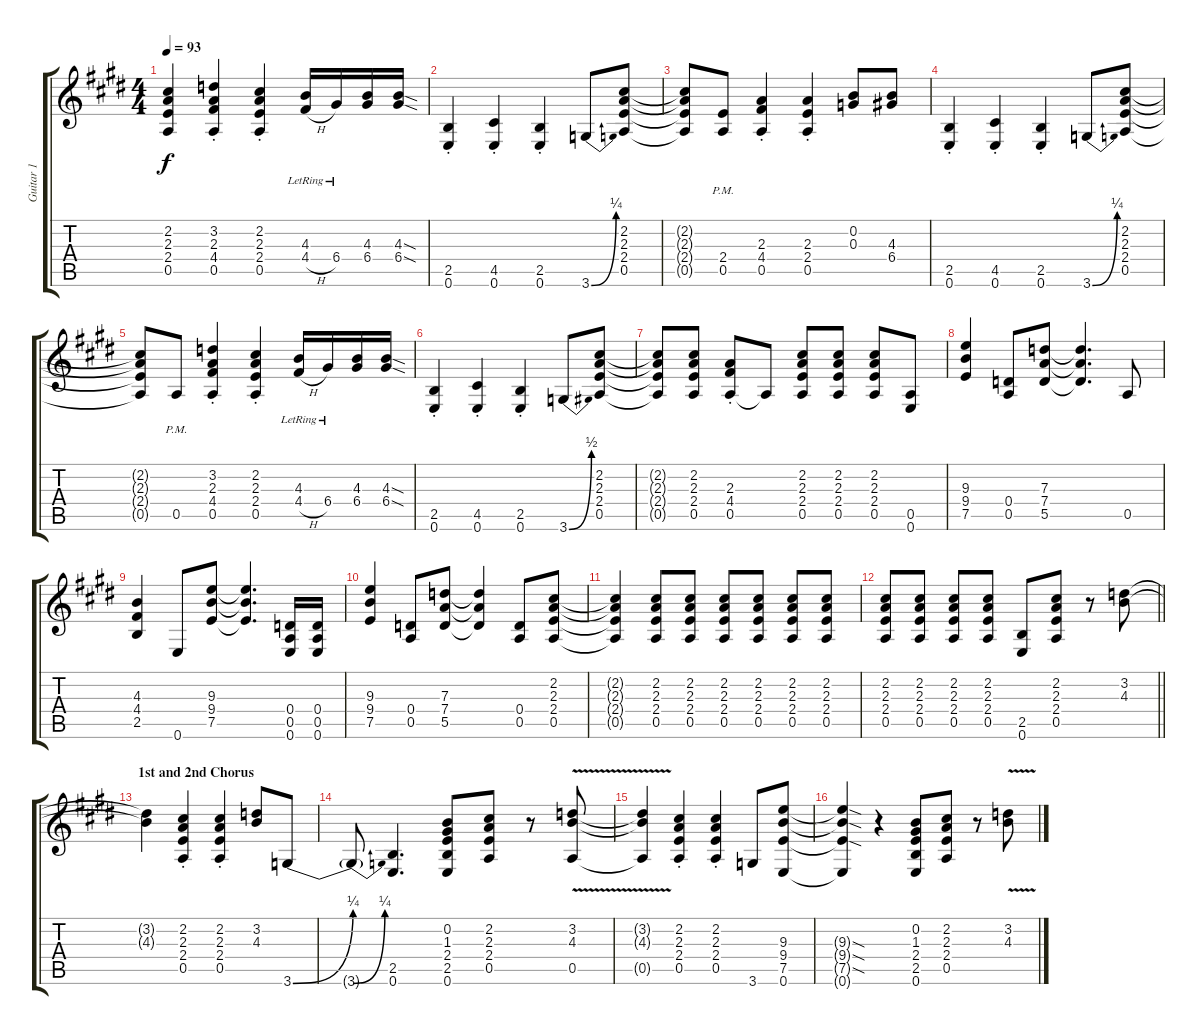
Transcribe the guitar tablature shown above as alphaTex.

\track ("Guitar 1" "Guitar 1") {instrument distortionguitar}
\staff {score tabs}
\tuning (E4 B3 G3 D3 A2 E2) {hide}
\ts (4 4)
\tempo 93
\clef g2
\ks c#minor
(2.2{t} 2.3{t} 2.4{t} 0.5{t}).4{dy f} (3.2{st} 2.3{st} 4.4{st} 0.5{st}).4 (2.2{st} 2.3{st} 2.4{st} 0.5{st}).4 (4.3{lr} 4.4{h lr}).16 6.4{lr}.16 (4.3 6.4).16 (4.3{sod} 6.4{sod}).16 |
(2.5{st} 0.6{st}).4 (4.5{st} 0.6{st}).4 (2.5{st} 0.6{st}).4 3.6{be (bend 0 0 60 1)}.8 (2.2 2.3 2.4 0.5).8 |
(2.2{t} 2.3{t} 2.4{t} 0.5{t}).8 (2.4{pm} 0.5{pm}).8 (2.3{st} 4.4{st} 0.5{st}).4 (2.3{st} 2.4{st} 0.5{st}).4 (0.2 0.3).8 (4.3 6.4).8 |
(2.5{st} 0.6{st}).4 (4.5{st} 0.6{st}).4 (2.5{st} 0.6{st}).4 3.6{be (bend 0 0 60 1)}.8 (2.2 2.3 2.4 0.5).8 |
(2.2{t} 2.3{t} 2.4{t} 0.5{t}).8 0.5{pm}.8 (3.2{st} 2.3{st} 4.4{st} 0.5{st}).4 (2.2{st} 2.3{st} 2.4{st} 0.5{st}).4 (4.3{lr} 4.4{h lr}).16 6.4{lr}.16 (4.3 6.4).16 (4.3{sod} 6.4{sod}).16 |
(2.5{st} 0.6{st}).4 (4.5{st} 0.6{st}).4 (2.5{st} 0.6{st}).4 3.6{be (bend 0 0 60 2)}.8 (2.2 2.3 2.4 0.5).8 |
(2.2{t} 2.3{t} 2.4{t} 0.5{t}).8 (2.2 2.3 2.4 0.5).8 (2.3{st} 4.4{st} 0.5{st}).8 0.5{t}.8 (2.2 2.3 2.4 0.5).8 (2.2 2.3 2.4 0.5).8 (2.2 2.3 2.4 0.5).8 (0.5 0.6).8 |
(9.3 9.4 7.5).4 (0.4 0.5).8 (7.3 7.4 5.5).8 (7.3{t} 7.4{t} 5.5{t}).4{d} 0.5.8 |
(4.3 4.4 2.5).4 0.6.8 (9.3 9.4 7.5).8 (9.3{t} 9.4{t} 7.5{t}).4{d} (0.4 0.5 0.6).16 (0.4 0.5 0.6).16 |
(9.3 9.4 7.5).4 (0.4 0.5).8 (7.3 7.4 5.5).8 (7.3{t} 7.4{t} 5.5{t}).4 (0.4 0.5).8 (2.2 2.3 2.4 0.5).8 |
(2.2{t} 2.3{t} 2.4{t} 0.5{t}).4 (2.2 2.3 2.4 0.5).8 (2.2 2.3 2.4 0.5).8 (2.2 2.3 2.4 0.5).8 (2.2 2.3 2.4 0.5).8 (2.2 2.3 2.4 0.5).8 (2.2 2.3 2.4 0.5).8 |
\barLineRight lightlight
(2.2 2.3 2.4 0.5).8 (2.2 2.3 2.4 0.5).8 (2.2 2.3 2.4 0.5).8 (2.2 2.3 2.4 0.5).8 (2.5 0.6).8 (2.2 2.3 2.4 0.5).8 r.8 (3.2 4.3).8 |
\section ("" "1st and 2nd Chorus")
(3.2{t} 4.3{t}).4 (2.2{st} 2.3{st} 2.4{st} 0.5{st}).4 (2.2{st} 2.3{st} 2.4{st} 0.5{st}).4 (3.2 4.3).8 3.6{be (bend 0 0 60 1)}.8 |
3.6{be (bend 0 0 60 1) t}.8 (2.5 0.6).4{d} (0.2 1.3 2.4 2.5 0.6).8 (2.2 2.3 2.4 0.5).8 r.8 (3.2{v} 4.3{v} 0.5{v}).8 |
(3.2{v t} 4.3{v t} 0.5{v t}).4 (2.2{st} 2.3{st} 2.4{st} 0.5{st}).4 (2.2{st} 2.3{st} 2.4{st} 0.5{st}).4 3.6.8 (9.3 9.4 7.5 0.6).8 |
(9.3{sod t} 9.4{sod t} 7.5{sod t} 0.6{t}).4 r.4 (0.2 1.3 2.4 2.5 0.6).8 (2.2 2.3 2.4 0.5).8 r.8 (3.2{v} 4.3{v}).8
